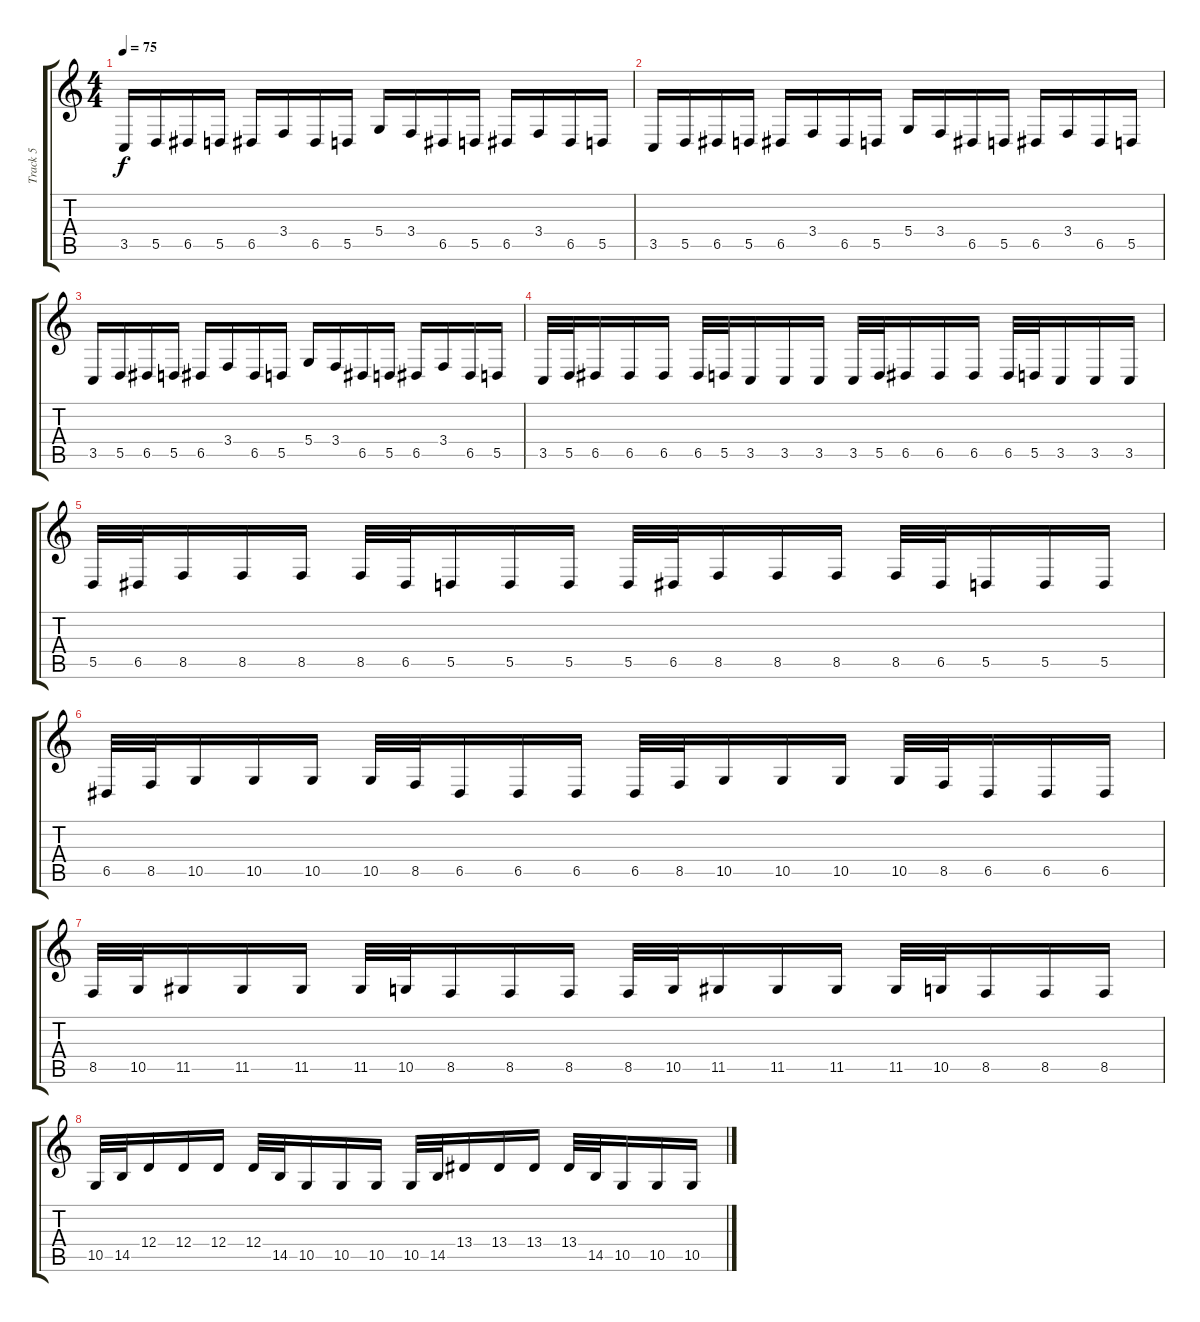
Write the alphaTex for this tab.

\track ("Track 5" "Track 5") {instrument acousticgrandpiano}
\staff {score tabs}
\tuning (E4 B3 G3 D3 A2 E2) {hide}
\ts (4 4)
\tempo 75
\clef g2
\ks c
3.5.16{dy f} 5.5.16 6.5.16 5.5.16 6.5.16 3.4.16 6.5.16 5.5.16 5.4.16 3.4.16 6.5.16 5.5.16 6.5.16 3.4.16 6.5.16 5.5.16 |
3.5.16 5.5.16 6.5.16 5.5.16 6.5.16 3.4.16 6.5.16 5.5.16 5.4.16 3.4.16 6.5.16 5.5.16 6.5.16 3.4.16 6.5.16 5.5.16 |
3.5.16 5.5.16 6.5.16 5.5.16 6.5.16 3.4.16 6.5.16 5.5.16 5.4.16 3.4.16 6.5.16 5.5.16 6.5.16 3.4.16 6.5.16 5.5.16 |
3.5.32 5.5.32 6.5.16 6.5.16 6.5.16 6.5.32 5.5.32 3.5.16 3.5.16 3.5.16 3.5.32 5.5.32 6.5.16 6.5.16 6.5.16 6.5.32 5.5.32 3.5.16 3.5.16 3.5.16 |
5.5.32 6.5.32 8.5.16 8.5.16 8.5.16 8.5.32 6.5.32 5.5.16 5.5.16 5.5.16 5.5.32 6.5.32 8.5.16 8.5.16 8.5.16 8.5.32 6.5.32 5.5.16 5.5.16 5.5.16 |
6.5.32 8.5.32 10.5.16 10.5.16 10.5.16 10.5.32 8.5.32 6.5.16 6.5.16 6.5.16 6.5.32 8.5.32 10.5.16 10.5.16 10.5.16 10.5.32 8.5.32 6.5.16 6.5.16 6.5.16 |
8.5.32 10.5.32 11.5.16 11.5.16 11.5.16 11.5.32 10.5.32 8.5.16 8.5.16 8.5.16 8.5.32 10.5.32 11.5.16 11.5.16 11.5.16 11.5.32 10.5.32 8.5.16 8.5.16 8.5.16 |
10.5.32 14.5.32 12.4.16 12.4.16 12.4.16 12.4.32 14.5.32 10.5.16 10.5.16 10.5.16 10.5.32 14.5.32 13.4.16 13.4.16 13.4.16 13.4.32 14.5.32 10.5.16 10.5.16 10.5.16
